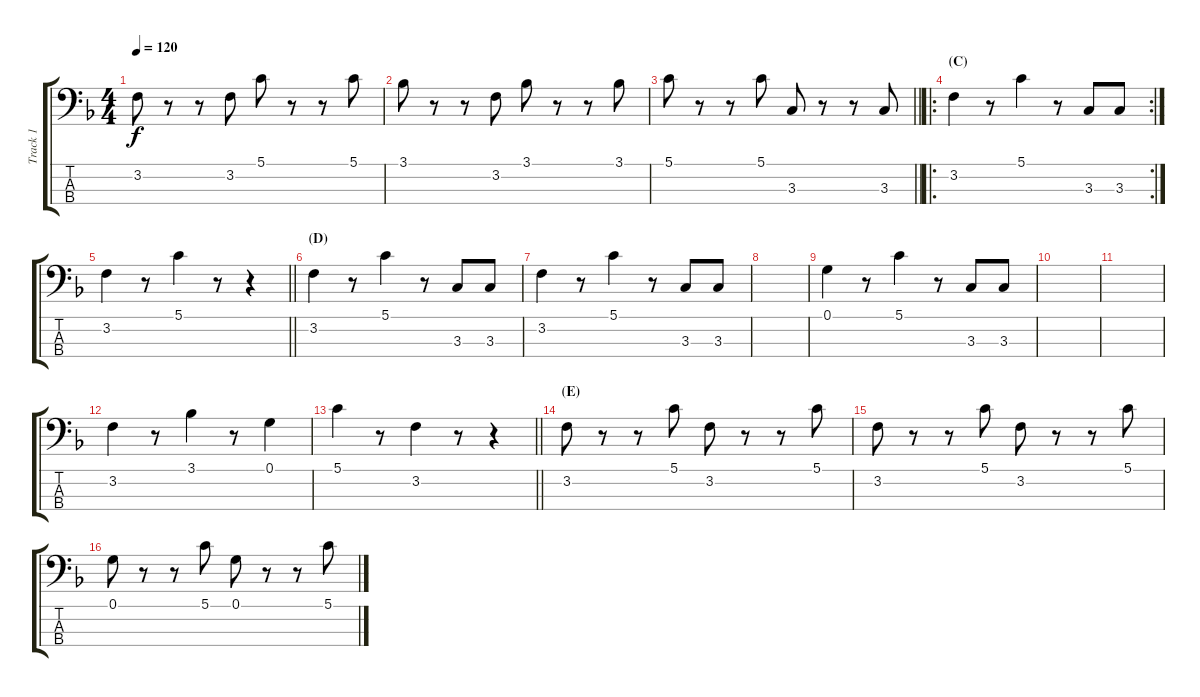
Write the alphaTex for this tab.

\track ("Track 1" "Track 1") {instrument electricbassfinger}
\staff {score tabs}
\tuning (G2 D2 A1 E1) {hide}
\ts (4 4)
\tempo 120
\clef f4
\ks f
3.2.8{dy f} r.8 r.8 3.2.8 5.1.8 r.8 r.8 5.1.8 |
3.1.8 r.8 r.8 3.2.8 3.1.8 r.8 r.8 3.1.8 |
\barLineRight lightlight
5.1.8 r.8 r.8 5.1.8 3.3.8 r.8 r.8 3.3.8 |
\ro
\rc 2
\section ("" "(C)")
3.2.4 r.8 5.1.4 r.8 3.3.8 3.3.8 |
\barLineRight lightlight
3.2.4 r.8 5.1.4 r.8 r.4 |
\section ("" "(D)")
3.2.4 r.8 5.1.4 r.8 3.3.8 3.3.8 |
3.2.4 r.8 5.1.4 r.8 3.3.8 3.3.8 |
|
0.1.4 r.8 5.1.4 r.8 3.3.8 3.3.8 |
|
|
3.2.4 r.8 3.1.4 r.8 0.1.4 |
\barLineRight lightlight
5.1.4 r.8 3.2.4 r.8 r.4 |
\section ("" "(E)")
3.2.8 r.8 r.8 5.1.8 3.2.8 r.8 r.8 5.1.8 |
3.2.8 r.8 r.8 5.1.8 3.2.8 r.8 r.8 5.1.8 |
0.1.8 r.8 r.8 5.1.8 0.1.8 r.8 r.8 5.1.8
